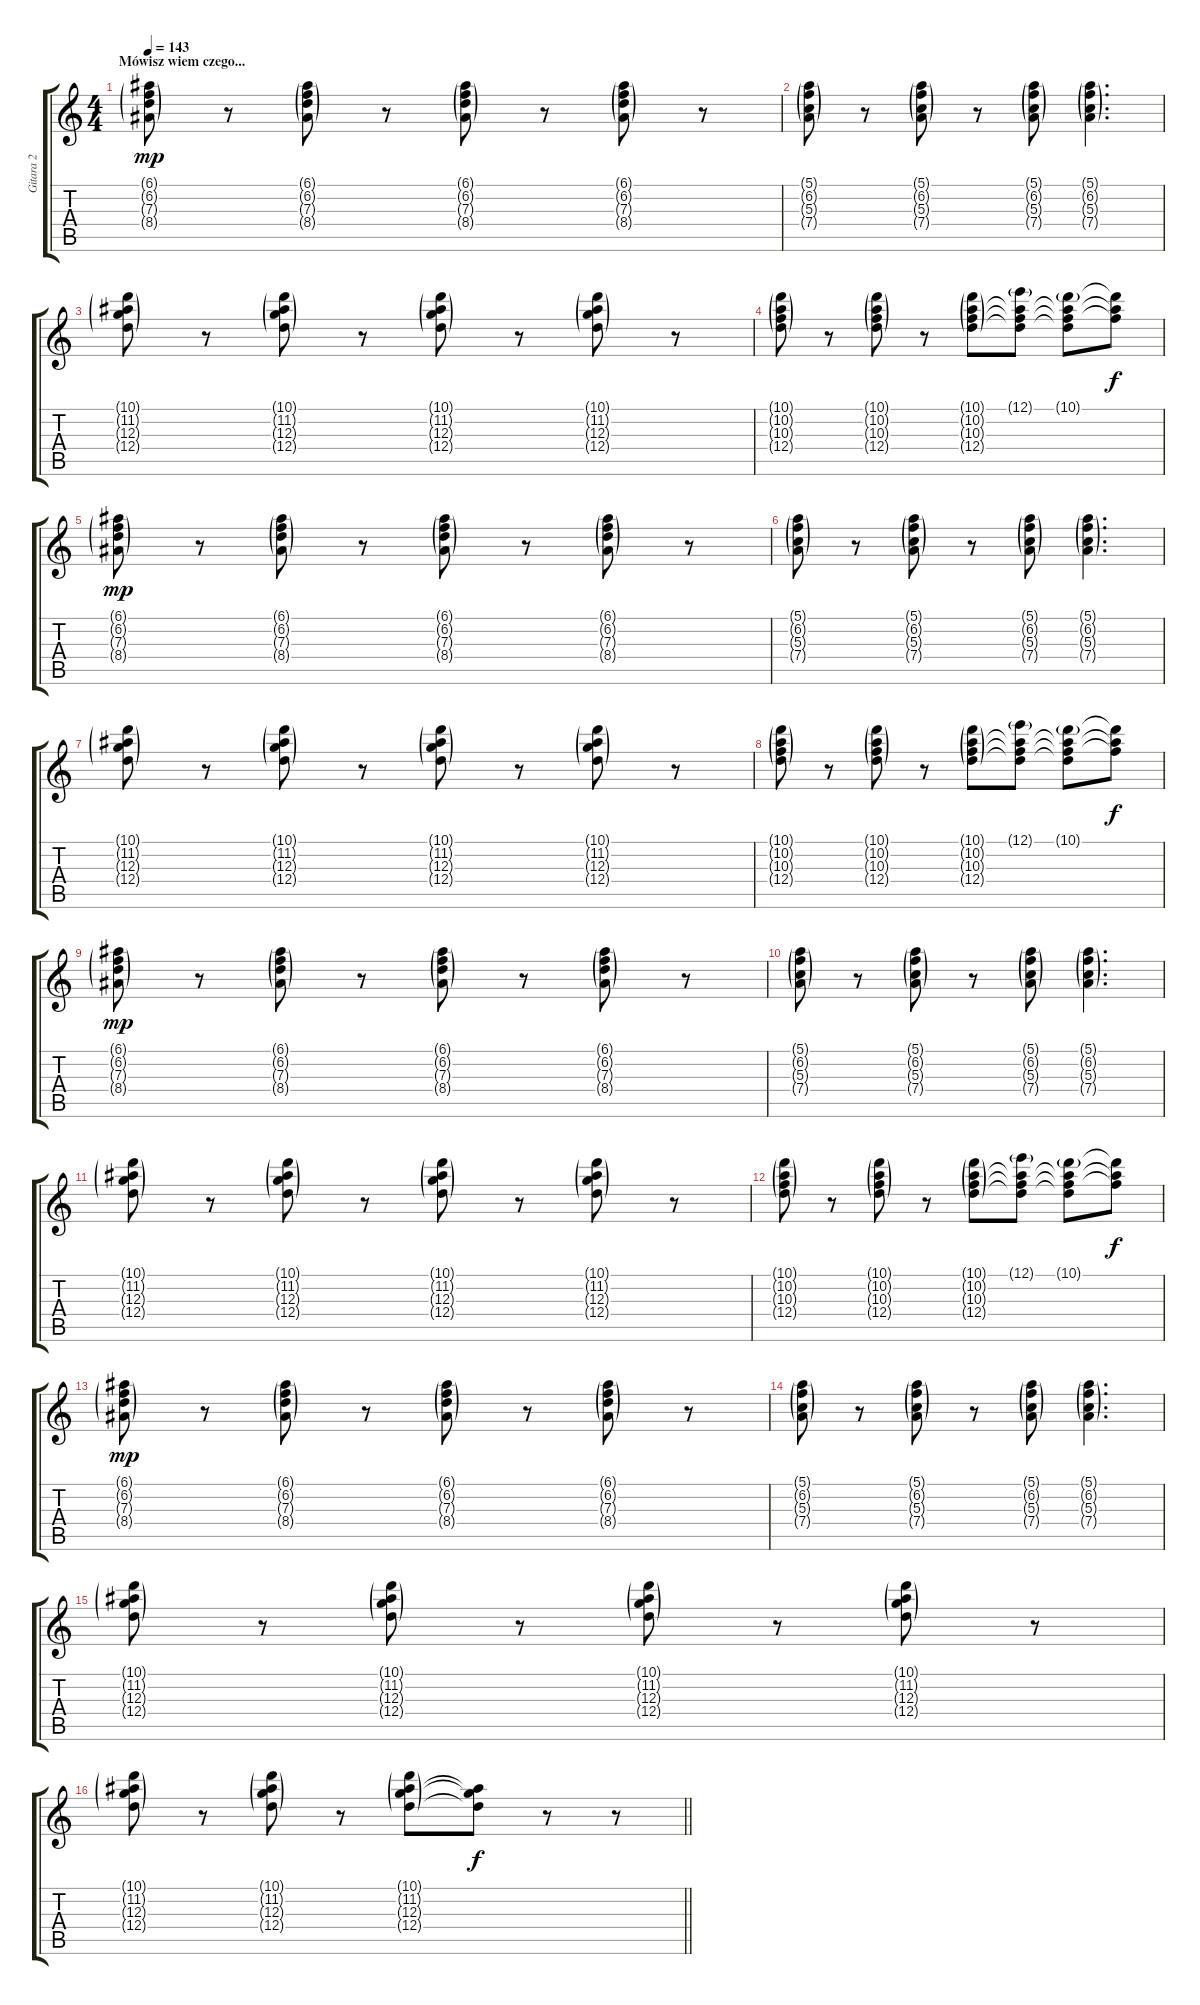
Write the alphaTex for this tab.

\track ("Gitara 2" "Gitara 2") {instrument electricguitarclean}
\staff {score tabs}
\tuning (E4 B3 G3 D3 A2 E2) {hide}
\ts (4 4)
\section ("" "Mówisz wiem czego...")
\tempo 143
\clef g2
\ks c
(6.1{g} 6.2{g} 7.3{g} 8.4{g}).8{dy mp} r.8 (6.1{g} 6.2{g} 7.3{g} 8.4{g}).8 r.8 (6.1{g} 6.2{g} 7.3{g} 8.4{g}).8 r.8 (6.1{g} 6.2{g} 7.3{g} 8.4{g}).8 r.8 |
(5.1{g} 6.2{g} 5.3{g} 7.4{g}).8 r.8 (5.1{g} 6.2{g} 5.3{g} 7.4{g}).8 r.8 (5.1{g} 6.2{g} 5.3{g} 7.4{g}).8 (5.1{g} 6.2{g} 5.3{g} 7.4{g}).4{d} |
(10.1{g} 11.2{g} 12.3{g} 12.4{g}).8 r.8 (10.1{g} 11.2{g} 12.3{g} 12.4{g}).8 r.8 (10.1{g} 11.2{g} 12.3{g} 12.4{g}).8 r.8 (10.1{g} 11.2{g} 12.3{g} 12.4{g}).8 r.8 |
(10.1{g} 10.2{g} 10.3{g} 12.4{g}).8 r.8 (10.1{g} 10.2{g} 10.3{g} 12.4{g}).8 r.8 (10.1{g} 10.2{g} 10.3{g} 12.4{g}).8 (12.1{g} 10.2{t} 10.3{t} 12.4{t}).8 (10.1{g} 10.2{t} 10.3{t} 12.4{t}).8 (10.1{t} 10.2{t} 10.3{t}).8{dy f} |
(6.1{g} 6.2{g} 7.3{g} 8.4{g}).8{dy mp} r.8 (6.1{g} 6.2{g} 7.3{g} 8.4{g}).8 r.8 (6.1{g} 6.2{g} 7.3{g} 8.4{g}).8 r.8 (6.1{g} 6.2{g} 7.3{g} 8.4{g}).8 r.8 |
(5.1{g} 6.2{g} 5.3{g} 7.4{g}).8 r.8 (5.1{g} 6.2{g} 5.3{g} 7.4{g}).8 r.8 (5.1{g} 6.2{g} 5.3{g} 7.4{g}).8 (5.1{g} 6.2{g} 5.3{g} 7.4{g}).4{d} |
(10.1{g} 11.2{g} 12.3{g} 12.4{g}).8 r.8 (10.1{g} 11.2{g} 12.3{g} 12.4{g}).8 r.8 (10.1{g} 11.2{g} 12.3{g} 12.4{g}).8 r.8 (10.1{g} 11.2{g} 12.3{g} 12.4{g}).8 r.8 |
(10.1{g} 10.2{g} 10.3{g} 12.4{g}).8 r.8 (10.1{g} 10.2{g} 10.3{g} 12.4{g}).8 r.8 (10.1{g} 10.2{g} 10.3{g} 12.4{g}).8 (12.1{g} 10.2{t} 10.3{t} 12.4{t}).8 (10.1{g} 10.2{t} 10.3{t} 12.4{t}).8 (10.1{t} 10.2{t} 10.3{t}).8{dy f} |
(6.1{g} 6.2{g} 7.3{g} 8.4{g}).8{dy mp} r.8 (6.1{g} 6.2{g} 7.3{g} 8.4{g}).8 r.8 (6.1{g} 6.2{g} 7.3{g} 8.4{g}).8 r.8 (6.1{g} 6.2{g} 7.3{g} 8.4{g}).8 r.8 |
(5.1{g} 6.2{g} 5.3{g} 7.4{g}).8 r.8 (5.1{g} 6.2{g} 5.3{g} 7.4{g}).8 r.8 (5.1{g} 6.2{g} 5.3{g} 7.4{g}).8 (5.1{g} 6.2{g} 5.3{g} 7.4{g}).4{d} |
(10.1{g} 11.2{g} 12.3{g} 12.4{g}).8 r.8 (10.1{g} 11.2{g} 12.3{g} 12.4{g}).8 r.8 (10.1{g} 11.2{g} 12.3{g} 12.4{g}).8 r.8 (10.1{g} 11.2{g} 12.3{g} 12.4{g}).8 r.8 |
(10.1{g} 10.2{g} 10.3{g} 12.4{g}).8 r.8 (10.1{g} 10.2{g} 10.3{g} 12.4{g}).8 r.8 (10.1{g} 10.2{g} 10.3{g} 12.4{g}).8 (12.1{g} 10.2{t} 10.3{t} 12.4{t}).8 (10.1{g} 10.2{t} 10.3{t} 12.4{t}).8 (10.1{t} 10.2{t} 10.3{t}).8{dy f} |
(6.1{g} 6.2{g} 7.3{g} 8.4{g}).8{dy mp} r.8 (6.1{g} 6.2{g} 7.3{g} 8.4{g}).8 r.8 (6.1{g} 6.2{g} 7.3{g} 8.4{g}).8 r.8 (6.1{g} 6.2{g} 7.3{g} 8.4{g}).8 r.8 |
(5.1{g} 6.2{g} 5.3{g} 7.4{g}).8 r.8 (5.1{g} 6.2{g} 5.3{g} 7.4{g}).8 r.8 (5.1{g} 6.2{g} 5.3{g} 7.4{g}).8 (5.1{g} 6.2{g} 5.3{g} 7.4{g}).4{d} |
(10.1{g} 11.2{g} 12.3{g} 12.4{g}).8 r.8 (10.1{g} 11.2{g} 12.3{g} 12.4{g}).8 r.8 (10.1{g} 11.2{g} 12.3{g} 12.4{g}).8 r.8 (10.1{g} 11.2{g} 12.3{g} 12.4{g}).8 r.8 |
\barLineRight lightlight
(10.1{g} 11.2{g} 12.3{g} 12.4{g}).8 r.8 (10.1{g} 11.2{g} 12.3{g} 12.4{g}).8 r.8 (10.1{g} 11.2{g} 12.3{g} 12.4{g}).8 (11.2{t} 12.3{t} 12.4{t}).8{dy f} r.8 r.8{instrument electricguitarclean}
